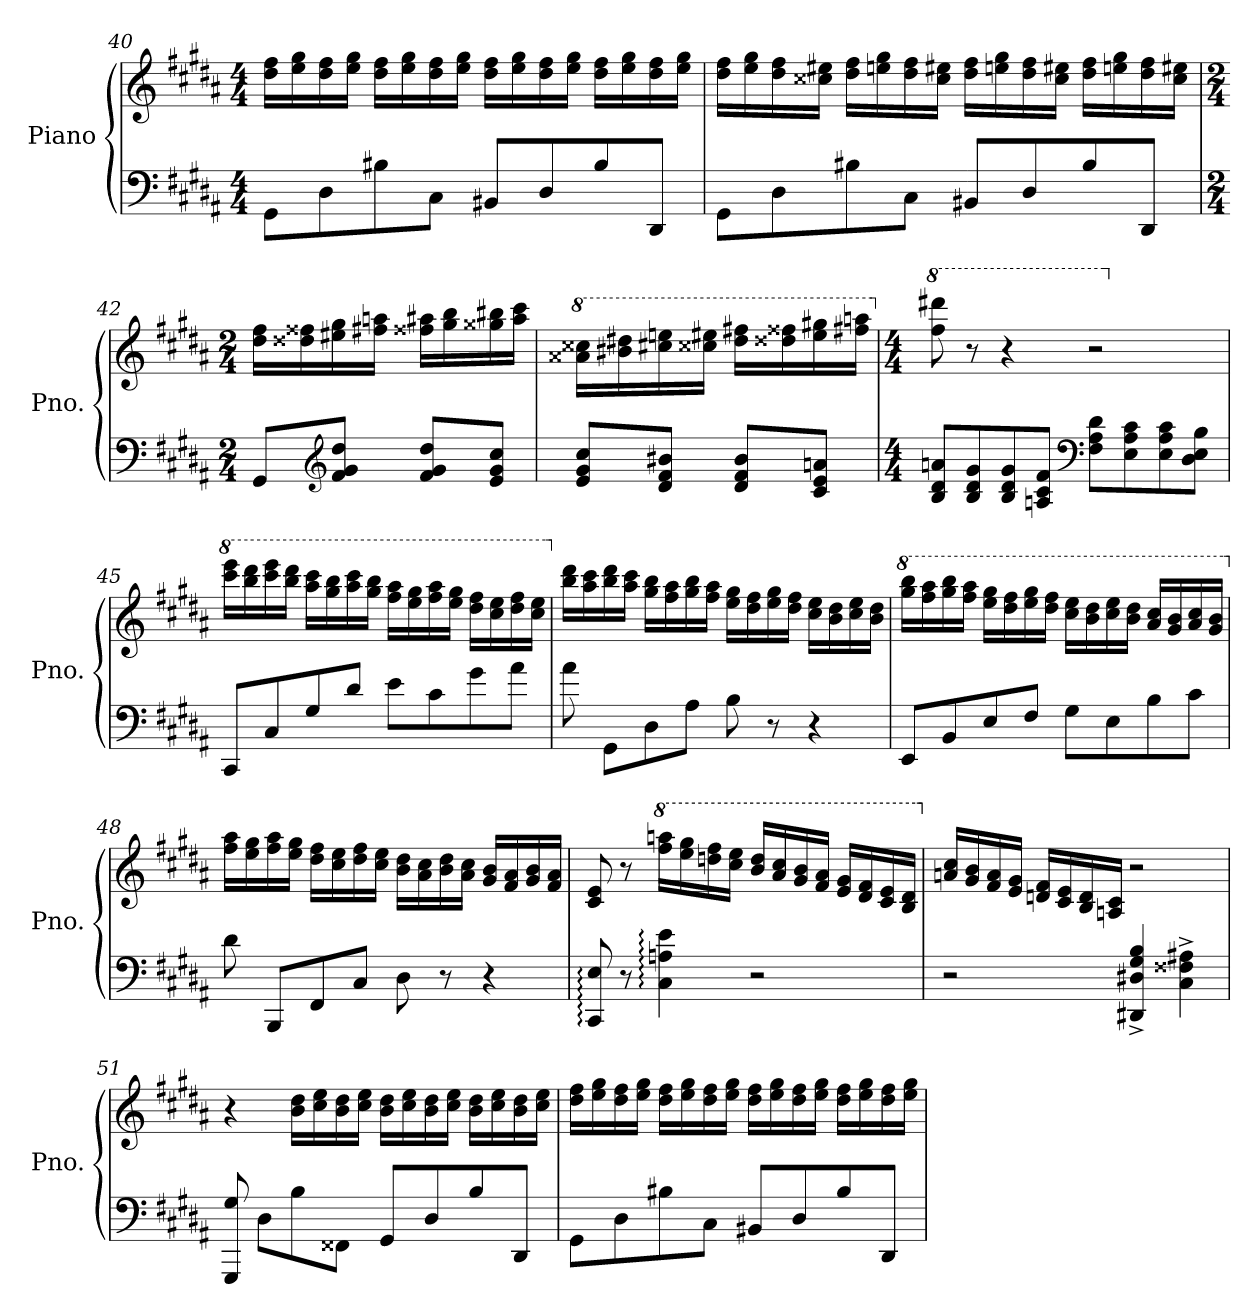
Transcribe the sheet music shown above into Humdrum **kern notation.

**kern	**kern
*part1	*part1
*staff2	*staff1
*I"Piano	*
*I'Pno.	*
*clefF4	*clefG2
*k[f#c#g#d#a#]	*k[f#c#g#d#a#]
*M4/4	*M4/4
=40	=40
8GG#\L	16dd#\ 16ff#\LL
.	16ee\ 16gg#\
8D#\	16dd#\ 16ff#\
.	16ee\ 16gg#\JJ
8B#X\	16dd#\ 16ff#\LL
.	16ee\ 16gg#\
8C#\J	16dd#\ 16ff#\
.	16ee\ 16gg#\JJ
8BB#X/L	16dd#\ 16ff#\LL
.	16ee\ 16gg#\
8D#/	16dd#\ 16ff#\
.	16ee\ 16gg#\JJ
8B#/	16dd#\ 16ff#\LL
.	16ee\ 16gg#\
8DD#/J	16dd#\ 16ff#\
.	16ee\ 16gg#\JJ
!!LO:LB:g=z
=41	=41
8GG#\L	16dd#\ 16ff#\LL
.	16ee\ 16gg#\
8D#\	16dd#\ 16ff#\
.	16cc##X\ 16ee#X\JJ
8B#X\	16dd#\ 16ff#\LL
.	16een\ 16gg#\
8C#\J	16dd#\ 16ff#\
.	16cc##\ 16ee#X\JJ
8BB#X/L	16dd#\ 16ff#\LL
.	16een\ 16gg#\
8D#/	16dd#\ 16ff#\
.	16cc##\ 16ee#X\JJ
8B#/	16dd#\ 16ff#\LL
.	16een\ 16gg#\
8DD#/J	16dd#\ 16ff#\
.	16cc##\ 16ee#X\JJ
=42	=42
*M2/4	*M2/4
8GG#/L	16dd#\ 16ff#\LL
.	16dd##X\ 16ff##X\
*clefG2	*
8f#/ 8g#/ 8dd#/J	16ee#X\ 16gg#\
.	16ff#X\ 16aan\JJ
8f#/ 8g#/ 8dd#/L	16ff##X\ 16aa#X\LL
.	16gg#\ 16bb\
8e/ 8g#/ 8cc#/J	16gg##X\ 16bb#X\
.	16aa#\ 16ccc#\JJ
!!LO:LB:g=z
=43	=43
*	*8va
8e/ 8g#/ 8cc#/L	16aa##X\ 16ccc##X\LL
.	16bb#X\ 16ddd#X\
8d#/ 8f#/ 8b#X/J	16ccc#X\ 16eeen\
.	16ccc##X\ 16eee#X\JJ
8d#/ 8f#/ 8b#/L	16ddd#\ 16fff#X\LL
.	16ddd##X\ 16fff##X\
8c#/ 8e/ 8an/J	16eee#\ 16ggg#X\
.	16fff#X\ 16aaan\JJ
=44	=44
*M4/4	*M4/4
*	*X8va
*	*8va
8B/ 8d#/ 8an/L	8fff#\ 8dddd#X\
8B/ 8d#/ 8g#/	8r
8B/ 8d#/ 8g#/	4r
8An/ 8c#/ 8f#/J	.
*clefF4	*
8F#\ 8A\ 8d#\L	2r
8E\ 8A\ 8c#\	.
8E\ 8A\ 8c#\	.
8D#\ 8E\ 8B\J	.
!!LO:PB:g=z
=45	=45
*	*X8va
*	*8va
8CC#/L	16cccc#\ 16eeee\LL
.	16bbb\ 16dddd#\
8C#/	16cccc#\ 16eeee\
.	16bbb\ 16dddd#\JJ
8G#/	16aaa#\ 16cccc#\LL
.	16ggg#\ 16bbb\
8d#/J	16aaa#\ 16cccc#\
.	16ggg#\ 16bbb\JJ
8e\L	16fff#\ 16aaa#\LL
.	16eee\ 16ggg#\
8c#\	16fff#\ 16aaa#\
.	16eee\ 16ggg#\JJ
8g#\	16ddd#\ 16fff#\LL
.	16ccc#\ 16eee\
8a#\J	16ddd#\ 16fff#\
.	16ccc#\ 16eee\JJ
=46	=46
*	*X8va
8a#\	16bb\ 16ddd#\LL
.	16aa#\ 16ccc#\
8GG#\L	16bb\ 16ddd#\
.	16aa#\ 16ccc#\JJ
8D#\	16gg#\ 16bb\LL
.	16ff#\ 16aa#\
8A#\J	16gg#\ 16bb\
.	16ff#\ 16aa#\JJ
8B\	16ee\ 16gg#\LL
.	16dd#\ 16ff#\
8r	16ee\ 16gg#\
.	16dd#\ 16ff#\JJ
4r	16cc#\ 16ee\LL
.	16b\ 16dd#\
.	16cc#\ 16ee\
.	16b\ 16dd#\JJ
!!LO:LB:g=z
=47	=47
*	*8va
8EE/L	16ggg#\ 16bbb\LL
.	16fff#\ 16aaa#\
8BB/	16ggg#\ 16bbb\
.	16fff#\ 16aaa#\JJ
8E/	16eee\ 16ggg#\LL
.	16ddd#\ 16fff#\
8F#/J	16eee\ 16ggg#\
.	16ddd#\ 16fff#\JJ
8G#\L	16ccc#\ 16eee\LL
.	16bb\ 16ddd#\
8E\	16ccc#\ 16eee\
.	16bb\ 16ddd#\JJ
8B\	16aa#/ 16ccc#/LL
.	16gg#/ 16bb/
8c#\J	16aa#/ 16ccc#/
.	16gg#/ 16bb/JJ
=48	=48
*	*X8va
8d#\	16ff#\ 16aa#\LL
.	16ee\ 16gg#\
8BBB/L	16ff#\ 16aa#\
.	16ee\ 16gg#\JJ
8FF#/	16dd#\ 16ff#\LL
.	16cc#\ 16ee\
8C#/J	16dd#\ 16ff#\
.	16cc#\ 16ee\JJ
8D#\	16b\ 16dd#\LL
.	16a#\ 16cc#\
8r	16b\ 16dd#\
.	16a#\ 16cc#\JJ
4r	16g#/ 16b/LL
.	16f#/ 16a#/
.	16g#/ 16b/
.	16f#/ 16a#/JJ
!!LO:LB:g=z
=49	=49
8CC#/: 8E/:	8c#/ 8e/
8r	8r
*	*8va
4C#\: 4An\: 4e\:	16fff#\ 16aaan\LL
.	16eee\ 16ggg#\
.	16dddn\ 16fff#\
.	16ccc#\ 16eee\JJ
2r	16bb/ 16ddd/LL
.	16aa#/ 16ccc#/
.	16gg#/ 16bb/
.	16ff#/ 16aa#/JJ
.	16ee/ 16gg#/LL
.	16dd#/ 16ff#/
.	16cc#/ 16ee/
.	16b/ 16dd#/JJ
=50	=50
*	*X8va
2r	16an/ 16cc#/LL
.	16g#/ 16b/
.	16f#/ 16a/
.	16e/ 16g#/JJ
.	16dn/ 16f#/LL
.	16c#/ 16e/
.	16B/ 16d/
.	16An/ 16c#/JJ
4DD#X/^ 4D#X/^ 4G#/^ 4B/^	2r
4C#\^ 4F##X\^ 4A#X\^	.
!!LO:LB:g=z
=51	=51
8GGG#/ 8G#/	4r
8D#\L	.
8B\	16b\ 16dd#\LL
.	16cc#\ 16ee\
8FF##X\J	16b\ 16dd#\
.	16cc#\ 16ee\JJ
8GG#/L	16b\ 16dd#\LL
.	16cc#\ 16ee\
8D#/	16b\ 16dd#\
.	16cc#\ 16ee\JJ
8B/	16b\ 16dd#\LL
.	16cc#\ 16ee\
8DD#/J	16b\ 16dd#\
.	16cc#\ 16ee\JJ
=52	=52
8GG#\L	16dd#\ 16ff#\LL
.	16ee\ 16gg#\
8D#\	16dd#\ 16ff#\
.	16ee\ 16gg#\JJ
8B#X\	16dd#\ 16ff#\LL
.	16ee\ 16gg#\
8C#\J	16dd#\ 16ff#\
.	16ee\ 16gg#\JJ
8BB#X/L	16dd#\ 16ff#\LL
.	16ee\ 16gg#\
8D#/	16dd#\ 16ff#\
.	16ee\ 16gg#\JJ
8B#/	16dd#\ 16ff#\LL
.	16ee\ 16gg#\
8DD#/J	16dd#\ 16ff#\
.	16ee\ 16gg#\JJ
=	=
*-	*-
